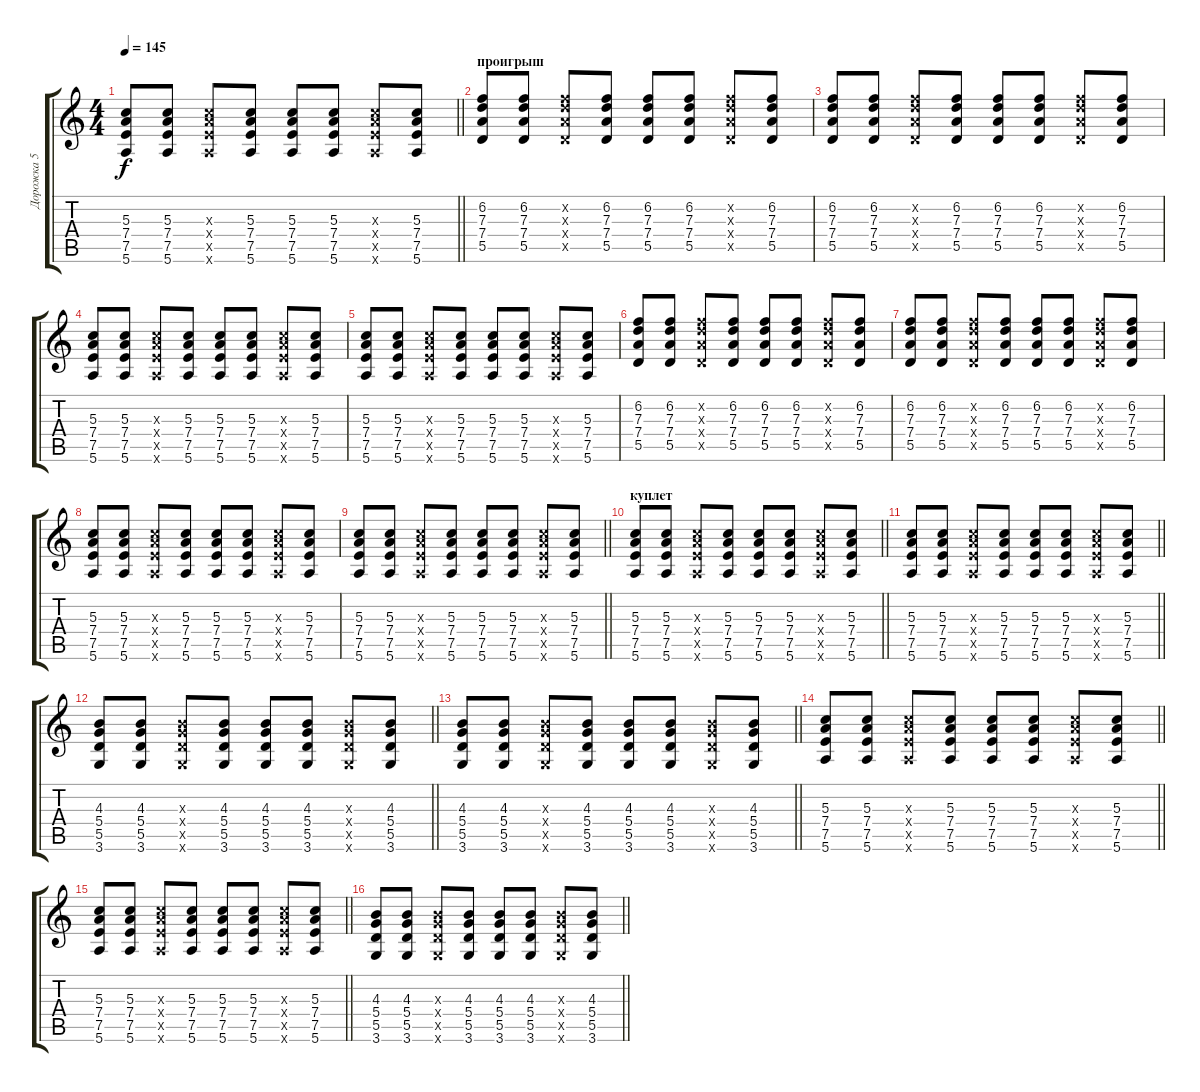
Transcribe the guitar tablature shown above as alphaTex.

\track ("Дорожка 5" "Дорожка 5") {instrument acousticguitarsteel}
\staff {score tabs}
\tuning (E4 B3 G3 D3 A2 E2) {hide}
\ts (4 4)
\tempo 145
\clef g2
\barLineRight lightlight
\ks c
(5.3 7.4 7.5 5.6).8{dy f} (5.3 7.4 7.5 5.6).8 (5.3{x} 7.4{x} 7.5{x} 5.6{x}).8 (5.3 7.4 7.5 5.6).8 (5.3 7.4 7.5 5.6).8 (5.3 7.4 7.5 5.6).8 (5.3{x} 7.4{x} 7.5{x} 5.6{x}).8 (5.3 7.4 7.5 5.6).8 |
\section ("" "проигрыш")
(6.2 7.3 7.4 5.5).8 (6.2 7.3 7.4 5.5).8 (6.2{x} 7.3{x} 7.4{x} 5.5{x}).8 (6.2 7.3 7.4 5.5).8 (6.2 7.3 7.4 5.5).8 (6.2 7.3 7.4 5.5).8 (6.2{x} 7.3{x} 7.4{x} 5.5{x}).8 (6.2 7.3 7.4 5.5).8 |
(6.2 7.3 7.4 5.5).8 (6.2 7.3 7.4 5.5).8 (6.2{x} 7.3{x} 7.4{x} 5.5{x}).8 (6.2 7.3 7.4 5.5).8 (6.2 7.3 7.4 5.5).8 (6.2 7.3 7.4 5.5).8 (6.2{x} 7.3{x} 7.4{x} 5.5{x}).8 (6.2 7.3 7.4 5.5).8 |
(5.3 7.4 7.5 5.6).8 (5.3 7.4 7.5 5.6).8 (5.3{x} 7.4{x} 7.5{x} 5.6{x}).8 (5.3 7.4 7.5 5.6).8 (5.3 7.4 7.5 5.6).8 (5.3 7.4 7.5 5.6).8 (5.3{x} 7.4{x} 7.5{x} 5.6{x}).8 (5.3 7.4 7.5 5.6).8 |
(5.3 7.4 7.5 5.6).8 (5.3 7.4 7.5 5.6).8 (5.3{x} 7.4{x} 7.5{x} 5.6{x}).8 (5.3 7.4 7.5 5.6).8 (5.3 7.4 7.5 5.6).8 (5.3 7.4 7.5 5.6).8 (5.3{x} 7.4{x} 7.5{x} 5.6{x}).8 (5.3 7.4 7.5 5.6).8 |
(6.2 7.3 7.4 5.5).8 (6.2 7.3 7.4 5.5).8 (6.2{x} 7.3{x} 7.4{x} 5.5{x}).8 (6.2 7.3 7.4 5.5).8 (6.2 7.3 7.4 5.5).8 (6.2 7.3 7.4 5.5).8 (6.2{x} 7.3{x} 7.4{x} 5.5{x}).8 (6.2 7.3 7.4 5.5).8 |
(6.2 7.3 7.4 5.5).8 (6.2 7.3 7.4 5.5).8 (6.2{x} 7.3{x} 7.4{x} 5.5{x}).8 (6.2 7.3 7.4 5.5).8 (6.2 7.3 7.4 5.5).8 (6.2 7.3 7.4 5.5).8 (6.2{x} 7.3{x} 7.4{x} 5.5{x}).8 (6.2 7.3 7.4 5.5).8 |
(5.3 7.4 7.5 5.6).8 (5.3 7.4 7.5 5.6).8 (5.3{x} 7.4{x} 7.5{x} 5.6{x}).8 (5.3 7.4 7.5 5.6).8 (5.3 7.4 7.5 5.6).8 (5.3 7.4 7.5 5.6).8 (5.3{x} 7.4{x} 7.5{x} 5.6{x}).8 (5.3 7.4 7.5 5.6).8 |
\barLineRight lightlight
(5.3 7.4 7.5 5.6).8 (5.3 7.4 7.5 5.6).8 (5.3{x} 7.4{x} 7.5{x} 5.6{x}).8 (5.3 7.4 7.5 5.6).8 (5.3 7.4 7.5 5.6).8 (5.3 7.4 7.5 5.6).8 (5.3{x} 7.4{x} 7.5{x} 5.6{x}).8 (5.3 7.4 7.5 5.6).8 |
\section ("" "куплет")
\barLineRight lightlight
(5.3 7.4 7.5 5.6).8 (5.3 7.4 7.5 5.6).8 (5.3{x} 7.4{x} 7.5{x} 5.6{x}).8 (5.3 7.4 7.5 5.6).8 (5.3 7.4 7.5 5.6).8 (5.3 7.4 7.5 5.6).8 (5.3{x} 7.4{x} 7.5{x} 5.6{x}).8 (5.3 7.4 7.5 5.6).8 |
\barLineRight lightlight
(5.3 7.4 7.5 5.6).8 (5.3 7.4 7.5 5.6).8 (5.3{x} 7.4{x} 7.5{x} 5.6{x}).8 (5.3 7.4 7.5 5.6).8 (5.3 7.4 7.5 5.6).8 (5.3 7.4 7.5 5.6).8 (5.3{x} 7.4{x} 7.5{x} 5.6{x}).8 (5.3 7.4 7.5 5.6).8 |
\barLineRight lightlight
(4.3 5.4 5.5 3.6).8 (4.3 5.4 5.5 3.6).8 (4.3{x} 5.4{x} 5.5{x} 3.6{x}).8 (4.3 5.4 5.5 3.6).8 (4.3 5.4 5.5 3.6).8 (4.3 5.4 5.5 3.6).8 (4.3{x} 5.4{x} 5.5{x} 3.6{x}).8 (4.3 5.4 5.5 3.6).8 |
\barLineRight lightlight
(4.3 5.4 5.5 3.6).8 (4.3 5.4 5.5 3.6).8 (4.3{x} 5.4{x} 5.5{x} 3.6{x}).8 (4.3 5.4 5.5 3.6).8 (4.3 5.4 5.5 3.6).8 (4.3 5.4 5.5 3.6).8 (4.3{x} 5.4{x} 5.5{x} 3.6{x}).8 (4.3 5.4 5.5 3.6).8 |
\barLineRight lightlight
(5.3 7.4 7.5 5.6).8 (5.3 7.4 7.5 5.6).8 (5.3{x} 7.4{x} 7.5{x} 5.6{x}).8 (5.3 7.4 7.5 5.6).8 (5.3 7.4 7.5 5.6).8 (5.3 7.4 7.5 5.6).8 (5.3{x} 7.4{x} 7.5{x} 5.6{x}).8 (5.3 7.4 7.5 5.6).8 |
\barLineRight lightlight
(5.3 7.4 7.5 5.6).8 (5.3 7.4 7.5 5.6).8 (5.3{x} 7.4{x} 7.5{x} 5.6{x}).8 (5.3 7.4 7.5 5.6).8 (5.3 7.4 7.5 5.6).8 (5.3 7.4 7.5 5.6).8 (5.3{x} 7.4{x} 7.5{x} 5.6{x}).8 (5.3 7.4 7.5 5.6).8 |
\barLineRight lightlight
(4.3 5.4 5.5 3.6).8 (4.3 5.4 5.5 3.6).8 (4.3{x} 5.4{x} 5.5{x} 3.6{x}).8 (4.3 5.4 5.5 3.6).8 (4.3 5.4 5.5 3.6).8 (4.3 5.4 5.5 3.6).8 (4.3{x} 5.4{x} 5.5{x} 3.6{x}).8 (4.3 5.4 5.5 3.6).8
